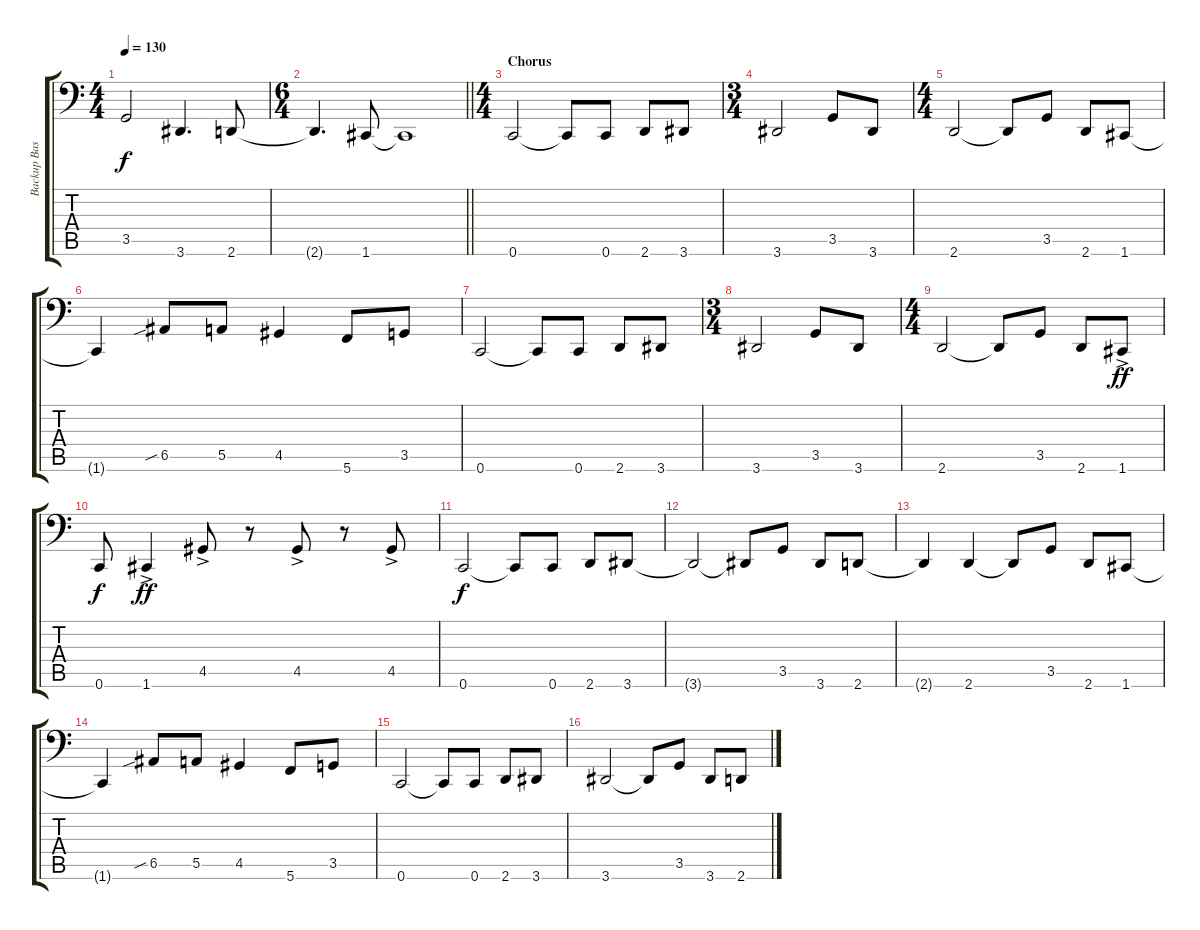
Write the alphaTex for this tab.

\track ("Backup Bass" "Backup Bas") {instrument electricbassfinger}
\staff {score tabs}
\tuning (C3 G2 D2 A1 E1 C1) {hide}
\ts (4 4)
\tempo 130
\clef f4
\ks c
3.5.2{dy f} 3.6.4{d} 2.6.8 |
\ts (6 4)
\barLineRight lightlight
2.6{t}.4{d} 1.6.8 1.6{t}.1 |
\ts (4 4)
\section ("" "Chorus")
0.6.2 0.6{t}.8 0.6.8 2.6.8 3.6.8 |
\ts (3 4)
3.6.2 3.5.8 3.6.8 |
\ts (4 4)
2.6.2 2.6{t}.8 3.5.8 2.6.8 1.6.8 |
1.6{t}.4 6.5{sib}.8 5.5.8 4.5.4 5.6.8 3.5.8 |
0.6.2 0.6{t}.8 0.6.8 2.6.8 3.6.8 |
\ts (3 4)
3.6.2 3.5.8 3.6.8 |
\ts (4 4)
2.6.2 2.6{t}.8 3.5.8 2.6.8 1.6{ac}.8{dy ff} |
0.6.8{dy f} 1.6{ac}.4{dy ff} 4.5{ac}.8 r.8 4.5{ac}.8 r.8 4.5{ac}.8 |
0.6.2{dy f} 0.6{t}.8 0.6.8 2.6.8 3.6.8 |
3.6{t}.2 3.6{t}.8 3.5.8 3.6.8 2.6.8 |
2.6{t}.4 2.6.4 2.6{t}.8 3.5.8 2.6.8 1.6.8 |
1.6{t}.4 6.5{sib}.8 5.5.8 4.5.4 5.6.8 3.5.8 |
0.6.2 0.6{t}.8 0.6.8 2.6.8 3.6.8 |
3.6.2 3.6{t}.8 3.5.8 3.6.8 2.6.8
